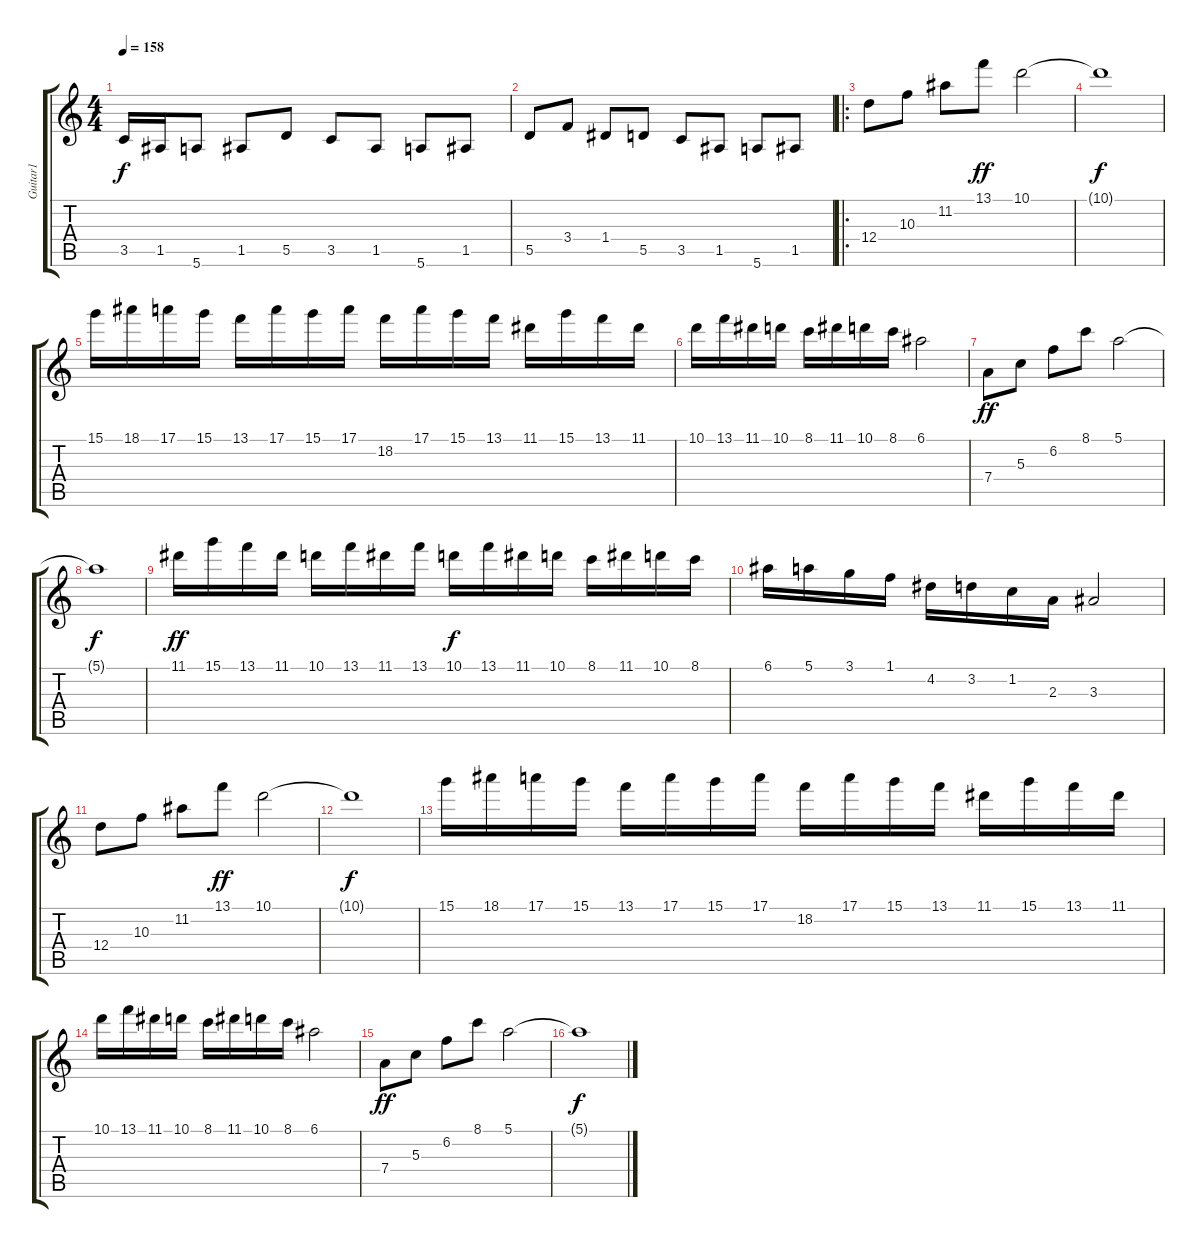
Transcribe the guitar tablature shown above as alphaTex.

\track ("Guitar1" "Guitar1") {instrument distortionguitar}
\staff {score tabs}
\tuning (E4 B3 G3 D3 A2 E2) {hide}
\ts (4 4)
\tempo 158
\clef g2
\ks c
3.5.16{dy f instrument distortionguitar} 1.5.16 5.6.8 1.5.8 5.5.8 3.5.8 1.5.8 5.6.8 1.5.8 |
5.5.8 3.4.8 1.4.8 5.5.8 3.5.8 1.5.8 5.6.8 1.5.8 |
\ro
12.4.8 10.3.8 11.2.8 13.1.8{dy ff} 10.1.2 |
10.1{t}.1{dy f} |
15.1.16 18.1.16 17.1.16 15.1.16 13.1.16 17.1.16 15.1.16 17.1.16 18.2.16 17.1.16 15.1.16 13.1.16 11.1.16 15.1.16 13.1.16 11.1.16 |
10.1.16 13.1.16 11.1.16 10.1.16 8.1.16 11.1.16 10.1.16 8.1.16 6.1.2 |
7.4.8{dy ff} 5.3.8 6.2.8 8.1.8 5.1.2 |
5.1{t}.1{dy f} |
11.1.16{dy ff} 15.1.16 13.1.16 11.1.16 10.1.16 13.1.16 11.1.16 13.1.16 10.1.16{dy f} 13.1.16 11.1.16 10.1.16 8.1.16 11.1.16 10.1.16 8.1.16 |
6.1.16 5.1.16 3.1.16 1.1.16 4.2.16 3.2.16 1.2.16 2.3.16 3.3.2 |
12.4.8 10.3.8 11.2.8 13.1.8{dy ff} 10.1.2 |
10.1{t}.1{dy f} |
15.1.16 18.1.16 17.1.16 15.1.16 13.1.16 17.1.16 15.1.16 17.1.16 18.2.16 17.1.16 15.1.16 13.1.16 11.1.16 15.1.16 13.1.16 11.1.16 |
10.1.16 13.1.16 11.1.16 10.1.16 8.1.16 11.1.16 10.1.16 8.1.16 6.1.2 |
7.4.8{dy ff} 5.3.8 6.2.8 8.1.8 5.1.2 |
5.1{t}.1{dy f}
